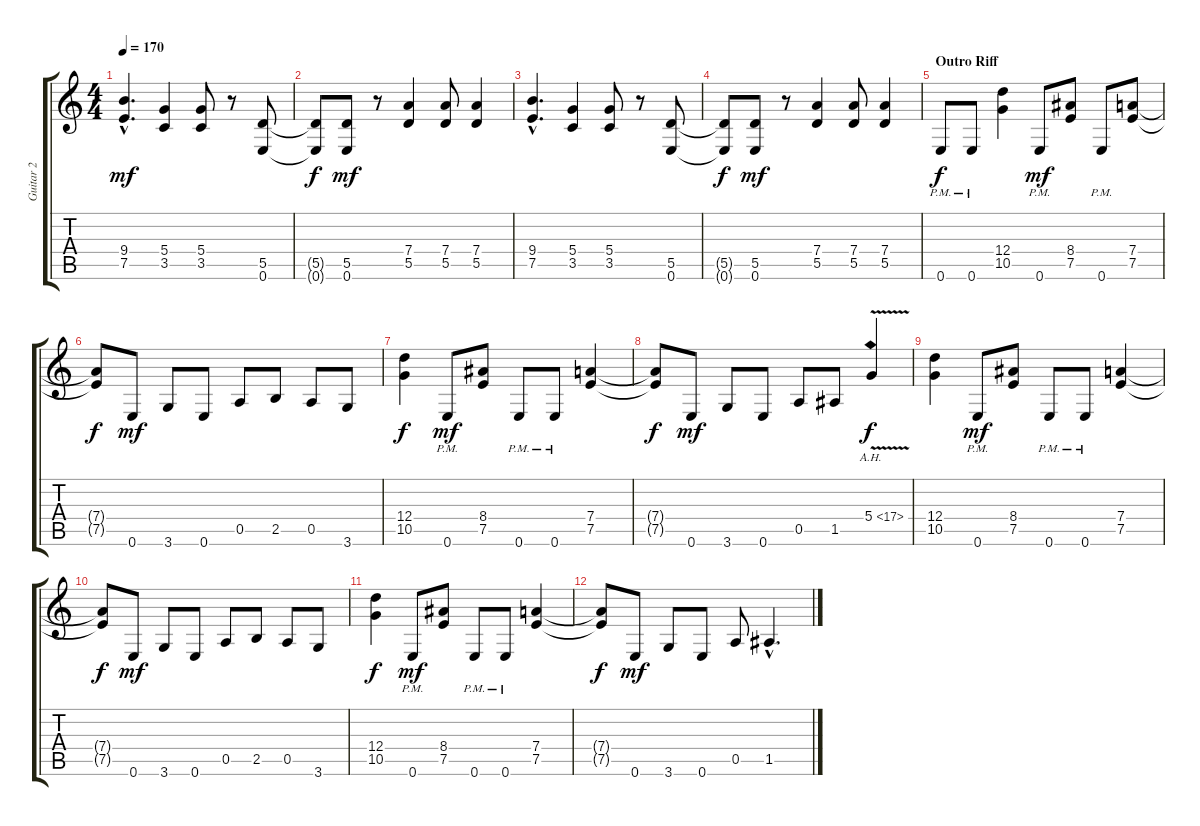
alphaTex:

\track ("Guitar 2" "Guitar 2") {instrument distortionguitar}
\staff {score tabs}
\tuning (E4 B3 G3 D3 A2 E2) {hide}
\ts (4 4)
\tempo 170
\clef g2
\ks c
(9.4{hac} 7.5{hac}).4{d dy mf} (5.4 3.5).4 (5.4 3.5).8 r.8 (5.5 0.6).8 |
(5.5{t} 0.6{t}).8{dy f} (5.5 0.6).8{dy mf} r.8 (7.4 5.5).4 (7.4 5.5).8 (7.4 5.5).4 |
(9.4{hac} 7.5{hac}).4{d} (5.4 3.5).4 (5.4 3.5).8 r.8 (5.5 0.6).8 |
(5.5{t} 0.6{t}).8{dy f} (5.5 0.6).8{dy mf} r.8 (7.4 5.5).4 (7.4 5.5).8 (7.4 5.5).4 |
\section ("" "Outro Riff")
0.6{pm}.8{dy f} 0.6{pm}.8 (12.4 10.5).4 0.6{pm}.8{dy mf} (8.4 7.5).8 0.6{pm}.8 (7.4 7.5).8 |
(7.4{t} 7.5{t}).8{dy f} 0.6.8{dy mf} 3.6.8 0.6.8 0.5.8 2.5.8 0.5.8 3.6.8 |
(12.4 10.5).4{dy f} 0.6{pm}.8{dy mf} (8.4 7.5).8 0.6{pm}.8 0.6{pm}.8 (7.4 7.5).4 |
(7.4{t} 7.5{t}).8{dy f} 0.6.8{dy mf} 3.6.8 0.6.8 0.5.8 1.5.8 5.4{ah 12 v}.4{dy f} |
(12.4 10.5).4 0.6{pm}.8{dy mf} (8.4 7.5).8 0.6{pm}.8 0.6{pm}.8 (7.4 7.5).4 |
(7.4{t} 7.5{t}).8{dy f} 0.6.8{dy mf} 3.6.8 0.6.8 0.5.8 2.5.8 0.5.8 3.6.8 |
(12.4 10.5).4{dy f} 0.6{pm}.8{dy mf} (8.4 7.5).8 0.6{pm}.8 0.6{pm}.8 (7.4 7.5).4 |
(7.4{t} 7.5{t}).8{dy f} 0.6.8{dy mf} 3.6.8 0.6.8 0.5.8 1.5{hac}.4{d}
